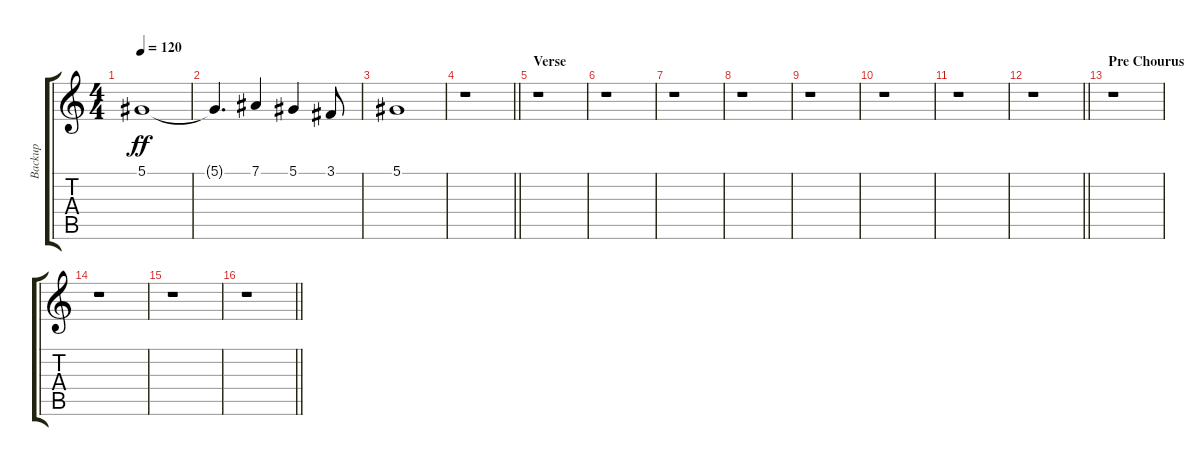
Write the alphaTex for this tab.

\track ("Backup" "Backup") {instrument synthvoice}
\staff {score tabs}
\tuning (Eb4 Bb3 Gb3 Db3 Ab2 Eb2) {hide}
\ts (4 4)
\tempo 120
\clef g2
\ks c
5.1.1{dy ff} |
5.1{t}.4{d} 7.1.4 5.1.4 3.1.8 |
5.1.1 |
\barLineRight lightlight
r.1 |
\section ("" "Verse")
r.1 |
r.1 |
r.1 |
r.1 |
r.1 |
r.1 |
r.1 |
\barLineRight lightlight
r.1 |
\section ("" "Pre Chourus")
r.1 |
r.1 |
r.1 |
\barLineRight lightlight
r.1
